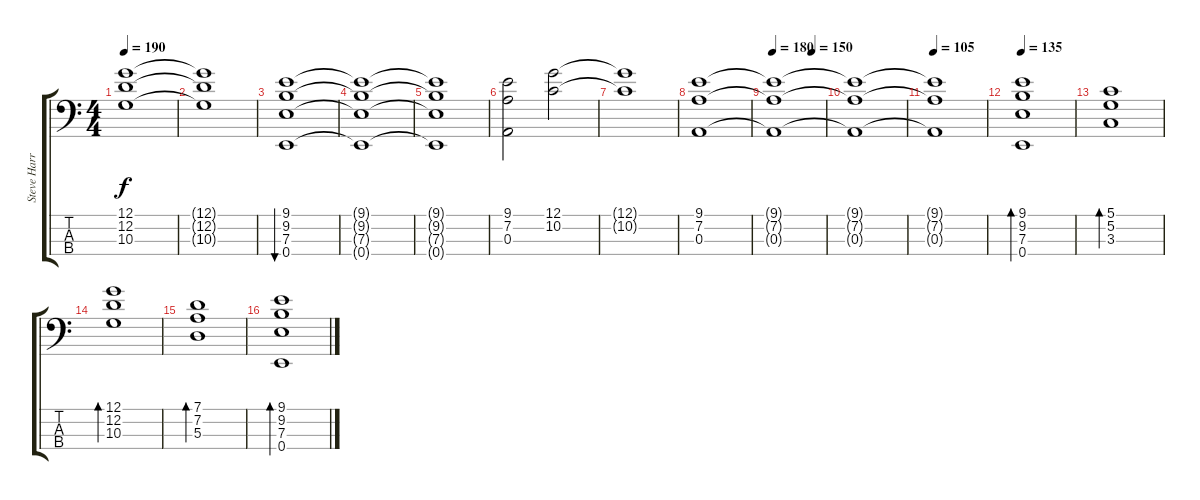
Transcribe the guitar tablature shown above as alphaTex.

\track ("Steve Harris" "Steve Harr") {instrument slapbass2}
\staff {score tabs}
\tuning (G2 D2 A1 E1) {hide}
\ts (4 4)
\tempo 190
\clef f4
\ks c
(12.1{t} 12.2{t} 10.3{t}).1{dy f} |
(12.1{t} 12.2{t} 10.3{t}).1 |
(9.1 9.2 7.3 0.4).1{bu 60} |
(9.1{t} 9.2{t} 7.3{t} 0.4{t}).1 |
(9.1{t} 9.2{t} 7.3{t} 0.4{t}).1 |
(9.1 7.2 0.3).2 (12.1 10.2).2 |
(12.1{t} 10.2{t}).1 |
(9.1 7.2 0.3).1 |
\tempo 180
\tempo (150 0.75)
(9.1{t} 7.2{t} 0.3{t}).1 |
(9.1{t} 7.2{t} 0.3{t}).1 |
\tempo 105
(9.1{t} 7.2{t} 0.3{t}).1 |
\tempo 135
(9.1 9.2 7.3 0.4).1{bd 60} |
(5.1 5.2 3.3).1{bd 60} |
(12.1 12.2 10.3).1{bd 60} |
(7.1 7.2 5.3).1{bd 60} |
(9.1 9.2 7.3 0.4).1{bd 60}
